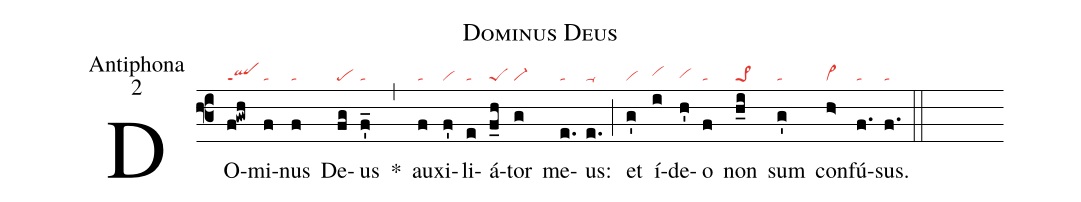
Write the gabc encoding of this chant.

name:Dominus Deus;
office-part:Antiphona;
mode:2;
nabc-lines:1;
%%
(f3)
DO(f!gwh|qlppt1)mi(f|ta)nus(f|ta) De(fg|pe)us(f_'|ta) *(,)
au(f|ta)xi(f'|vi)li(e|ta)á(f_h|peS)tor(g|vi-) me(e.|ta)us:(e.|ta-) (;)
et(g'|vi) í(i|vihh)de(h'|vihg)o(f|ta) non(h_i|pe>1) sum(g'|ta) con(h>|vi>)fú(f.|ta)sus.(f.|ta) (::)
